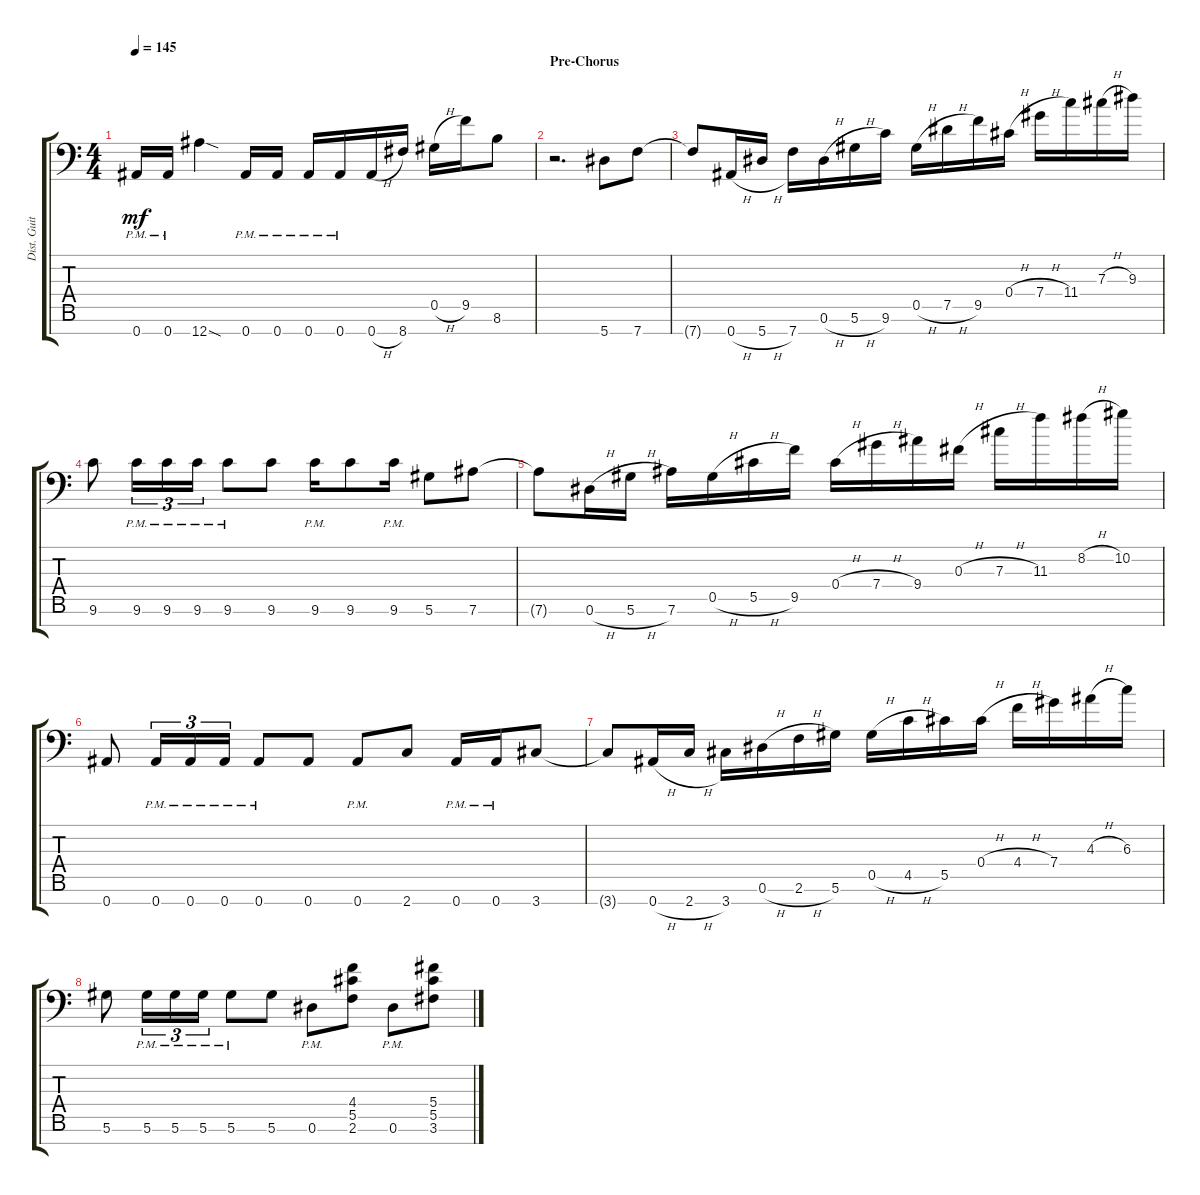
\track ("Dist. Guitar 2" "Dist. Guit") {instrument distortionguitar}
\staff {score tabs}
\tuning (Eb4 Bb3 Gb3 Db3 Ab2 Eb2 Bb1) {hide}
\ts (4 4)
\tempo 145
\clef f4
\ks c
0.7{pm}.16{dy mf} 0.7{pm}.16 12.7{sod}.4 0.7{pm}.16 0.7{pm}.16 0.7{pm}.16 0.7{pm}.16 0.7{h}.16 8.7.16 0.5{h}.16 9.5.16 8.6.8 |
\section ("" "Pre-Chorus")
r.2{d} 5.7.8 7.7.8 |
7.7{t}.8 0.7{h}.16 5.7{h}.16 7.7.16 0.6{h}.16 5.6{h}.16 9.6.16 0.5{h}.16 7.5{h}.16 9.5.16 0.4{h}.16 7.4{h}.16 11.4.16 7.3{h}.16 9.3.16 |
9.6.8 9.6{pm}.16{tu (3 2)} 9.6{pm}.16{tu (3 2)} 9.6{pm}.16{tu (3 2)} 9.6{pm}.8 9.6.8 9.6{pm}.16 9.6.8 9.6{pm}.16 5.6.8 7.6.8 |
7.6{t}.8 0.6{h}.16 5.6{h}.16 7.6.16 0.5{h}.16 5.5{h}.16 9.5.16 0.4{h}.16 7.4{h}.16 9.4.16 0.3{h}.16 7.3{h}.16 11.3.16 8.2{h}.16 10.2.16 |
0.7.8 0.7{pm}.16{tu (3 2)} 0.7{pm}.16{tu (3 2)} 0.7{pm}.16{tu (3 2)} 0.7{pm}.8 0.7.8 0.7{pm}.8 2.7.8 0.7{pm}.16 0.7{pm}.16 3.7.8 |
3.7{t}.8 0.7{h}.16 2.7{h}.16 3.7.16 0.6{h}.16 2.6{h}.16 5.6.16 0.5{h}.16 4.5{h}.16 5.5.16 0.4{h}.16 4.4{h}.16 7.4.16 4.3{h}.16 6.3.16 |
5.6.8 5.6{pm}.16{tu (3 2)} 5.6{pm}.16{tu (3 2)} 5.6{pm}.16{tu (3 2)} 5.6{pm}.8 5.6.8 0.6{pm}.8 (4.4 5.5 2.6).8 0.6{pm}.8 (5.4 5.5 3.6).8
